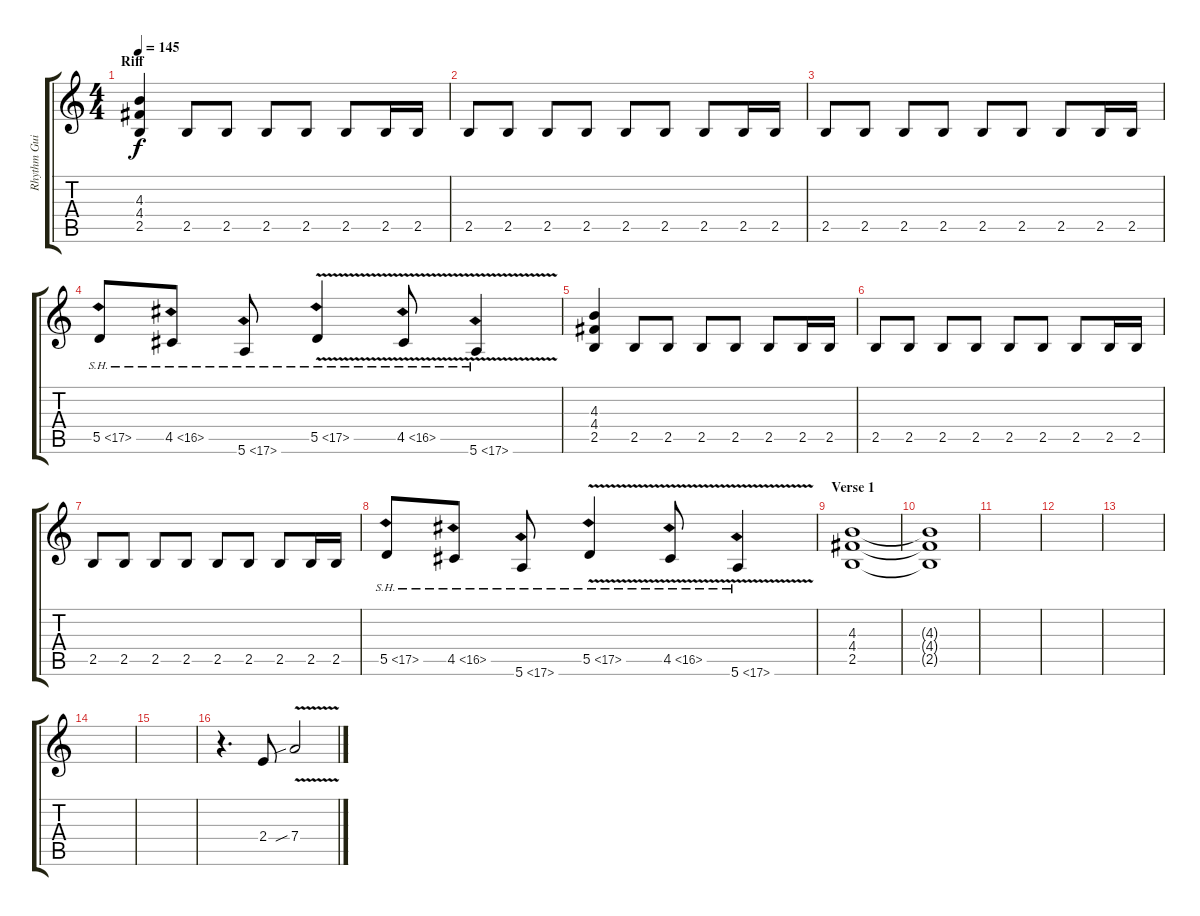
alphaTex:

\track ("Rhythm Guitar 2" "Rhythm Gui") {instrument overdrivenguitar}
\staff {score tabs}
\tuning (E4 B3 G3 D3 A2 E2) {hide}
\ts (4 4)
\section ("" "Riff")
\tempo 145
\clef g2
\ks c
(4.3 4.4 2.5).4{dy f} 2.5.8 2.5.8 2.5.8 2.5.8 2.5.8 2.5.16 2.5.16 |
2.5.8 2.5.8 2.5.8 2.5.8 2.5.8 2.5.8 2.5.8 2.5.16 2.5.16 |
2.5.8 2.5.8 2.5.8 2.5.8 2.5.8 2.5.8 2.5.8 2.5.16 2.5.16 |
5.5{sh 12}.8 4.5{sh 12}.8 5.6{sh 12}.8 5.5{sh 12 v}.4 4.5{sh 12 v}.8 5.6{sh 12 v}.4 |
(4.3 4.4 2.5).4 2.5.8 2.5.8 2.5.8 2.5.8 2.5.8 2.5.16 2.5.16 |
2.5.8 2.5.8 2.5.8 2.5.8 2.5.8 2.5.8 2.5.8 2.5.16 2.5.16 |
2.5.8 2.5.8 2.5.8 2.5.8 2.5.8 2.5.8 2.5.8 2.5.16 2.5.16 |
5.5{sh 12}.8 4.5{sh 12}.8 5.6{sh 12}.8 5.5{sh 12 v}.4 4.5{sh 12 v}.8 5.6{sh 12 v}.4 |
\section ("" "Verse 1")
(4.3 4.4 2.5).1{volume 0} |
(4.3{t} 4.4{t} 2.5{t}).1 |
|
|
|
|
|
r.4{d} 2.4.8 7.4{v sib}.2
